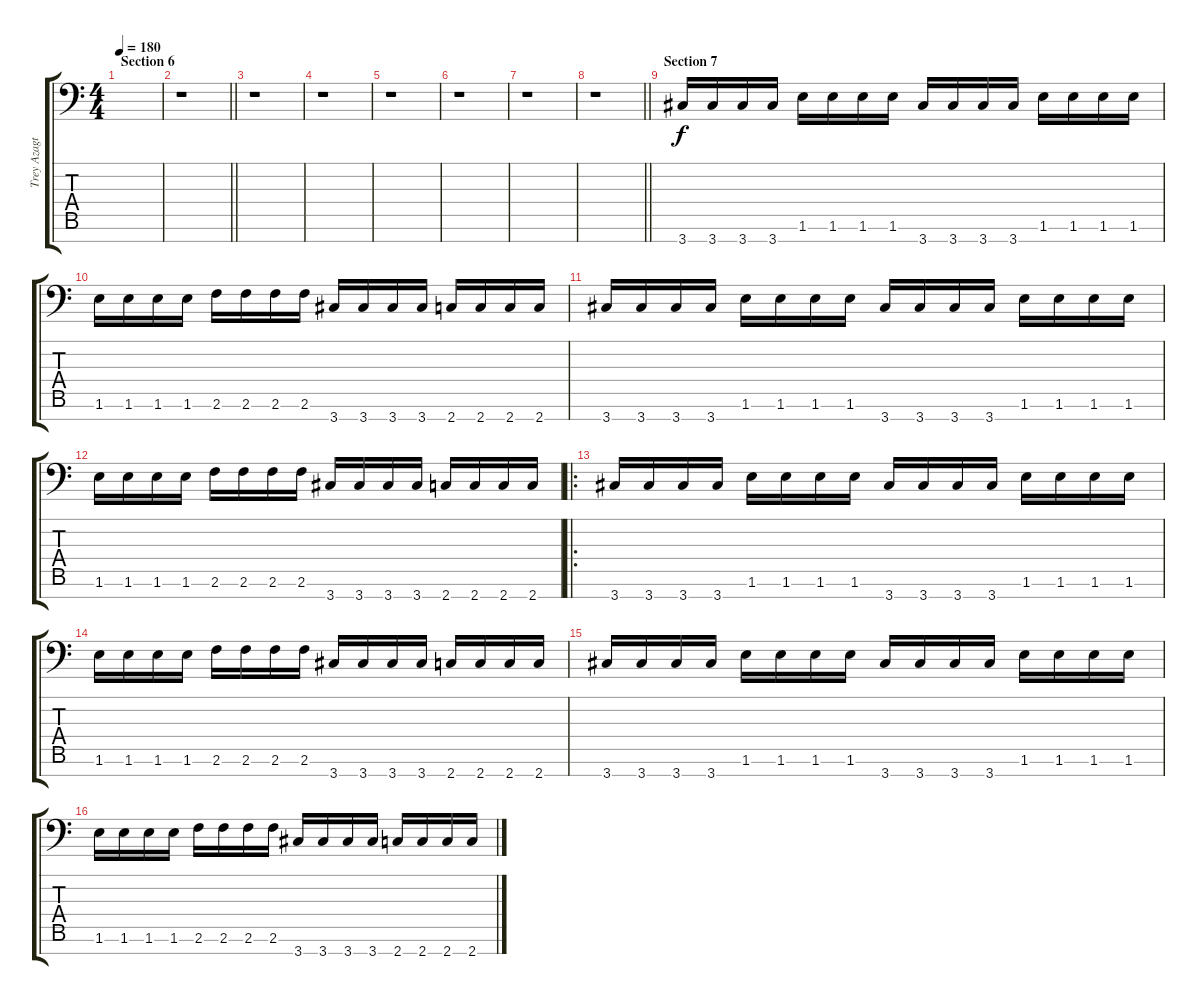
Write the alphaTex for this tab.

\track ("Trey Azagthoth" "Trey Azagt") {instrument distortionguitar}
\staff {score tabs}
\tuning (Eb4 Bb3 Gb3 Db3 Ab2 Eb2 Bb1) {hide}
\ts (4 4)
\section ("" "Section 6")
\tempo 180
\clef f4
\ks c
|
\barLineRight lightlight
r.1 |
r.1 |
r.1 |
r.1 |
r.1 |
r.1 |
\barLineRight lightlight
r.1 |
\section ("" "Section 7")
3.7.16 3.7.16 3.7.16 3.7.16 1.6.16 1.6.16 1.6.16 1.6.16 3.7.16 3.7.16 3.7.16 3.7.16 1.6.16 1.6.16 1.6.16 1.6.16 |
1.6.16 1.6.16 1.6.16 1.6.16 2.6.16 2.6.16 2.6.16 2.6.16 3.7.16 3.7.16 3.7.16 3.7.16 2.7.16 2.7.16 2.7.16 2.7.16 |
3.7.16 3.7.16 3.7.16 3.7.16 1.6.16 1.6.16 1.6.16 1.6.16 3.7.16 3.7.16 3.7.16 3.7.16 1.6.16 1.6.16 1.6.16 1.6.16 |
1.6.16 1.6.16 1.6.16 1.6.16 2.6.16 2.6.16 2.6.16 2.6.16 3.7.16 3.7.16 3.7.16 3.7.16 2.7.16 2.7.16 2.7.16 2.7.16 |
\ro
3.7.16 3.7.16 3.7.16 3.7.16 1.6.16 1.6.16 1.6.16 1.6.16 3.7.16 3.7.16 3.7.16 3.7.16 1.6.16 1.6.16 1.6.16 1.6.16 |
1.6.16 1.6.16 1.6.16 1.6.16 2.6.16 2.6.16 2.6.16 2.6.16 3.7.16 3.7.16 3.7.16 3.7.16 2.7.16 2.7.16 2.7.16 2.7.16 |
3.7.16 3.7.16 3.7.16 3.7.16 1.6.16 1.6.16 1.6.16 1.6.16 3.7.16 3.7.16 3.7.16 3.7.16 1.6.16 1.6.16 1.6.16 1.6.16 |
1.6.16 1.6.16 1.6.16 1.6.16 2.6.16 2.6.16 2.6.16 2.6.16 3.7.16 3.7.16 3.7.16 3.7.16 2.7.16 2.7.16 2.7.16 2.7.16
